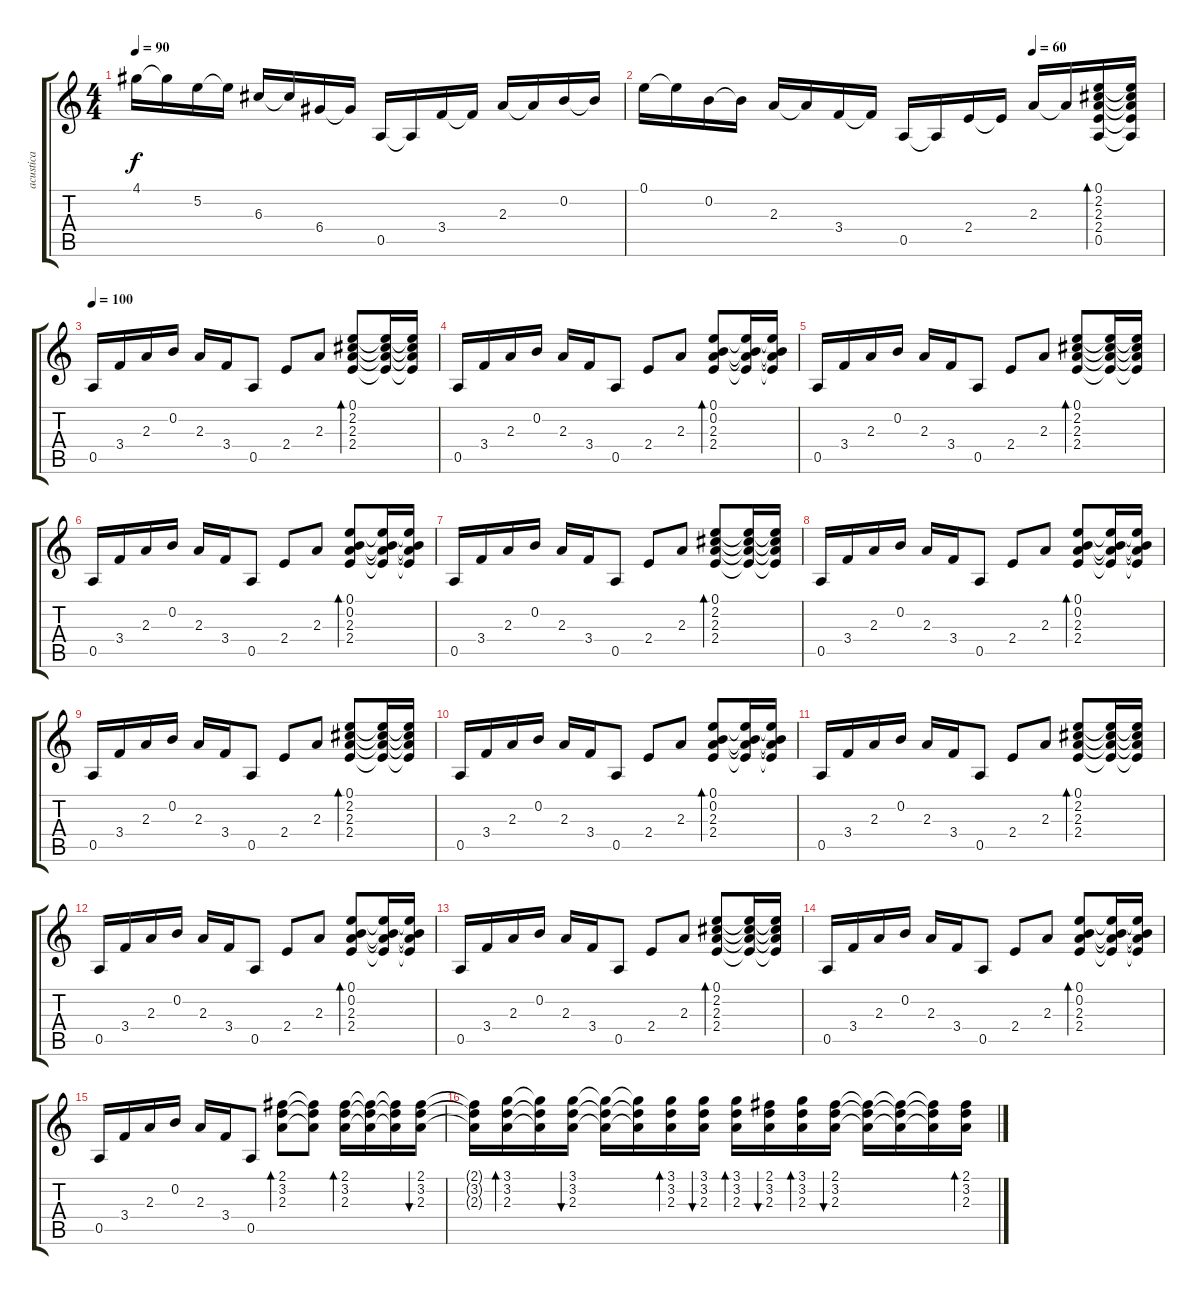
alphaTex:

\track ("acustica" "acustica") {instrument acousticguitarnylon}
\staff {score tabs}
\tuning (E4 B3 G3 D3 A2 E2) {hide}
\ts (4 4)
\tempo 90
\clef g2
\ks c
4.1.16{dy f} 4.1{t}.16 5.2.16 5.2{t}.16 6.3.16 6.3{t}.16 6.4.16 6.4{t}.16 0.5.16 0.5{t}.16 3.4.16 3.4{t}.16 2.3.16 2.3{t}.16 0.2.16 0.2{t}.16 |
\tempo (60 0.75)
0.1.16 0.1{t}.16 0.2.16 0.2{t}.16 2.3.16 2.3{t}.16 3.4.16 3.4{t}.16 0.5.16 0.5{t}.16 2.4.16 2.4{t}.16 2.3.16 2.3{t}.16 (0.1 2.2 2.3 2.4 0.5).16{bd 480} (0.1{t} 2.2{t} 2.3{t} 2.4{t} 0.5{t}).16 |
\tempo 100
0.5.16 3.4.16 2.3.16 0.2.16 2.3.16 3.4.16 0.5.8 2.4.8 2.3.8 (0.1 2.2 2.3 2.4).8{bd 120} (0.1{t} 2.2{t} 2.3{t} 2.4{t}).16 (0.1{t} 2.2{t} 2.3{t} 2.4{t}).16 |
0.5.16 3.4.16 2.3.16 0.2.16 2.3.16 3.4.16 0.5.8 2.4.8 2.3.8 (0.1 0.2 2.3 2.4).8{bd 120} (0.1{t} 0.2{t} 2.3{t} 2.4{t}).16 (0.1{t} 0.2{t} 2.3{t} 2.4{t}).16 |
0.5.16 3.4.16 2.3.16 0.2.16 2.3.16 3.4.16 0.5.8 2.4.8 2.3.8 (0.1 2.2 2.3 2.4).8{bd 120} (0.1{t} 2.2{t} 2.3{t} 2.4{t}).16 (0.1{t} 2.2{t} 2.3{t} 2.4{t}).16 |
0.5.16 3.4.16 2.3.16 0.2.16 2.3.16 3.4.16 0.5.8 2.4.8 2.3.8 (0.1 0.2 2.3 2.4).8{bd 120} (0.1{t} 0.2{t} 2.3{t} 2.4{t}).16 (0.1{t} 0.2{t} 2.3{t} 2.4{t}).16 |
0.5.16 3.4.16 2.3.16 0.2.16 2.3.16 3.4.16 0.5.8 2.4.8 2.3.8 (0.1 2.2 2.3 2.4).8{bd 120} (0.1{t} 2.2{t} 2.3{t} 2.4{t}).16 (0.1{t} 2.2{t} 2.3{t} 2.4{t}).16 |
0.5.16 3.4.16 2.3.16 0.2.16 2.3.16 3.4.16 0.5.8 2.4.8 2.3.8 (0.1 0.2 2.3 2.4).8{bd 120} (0.1{t} 0.2{t} 2.3{t} 2.4{t}).16 (0.1{t} 0.2{t} 2.3{t} 2.4{t}).16 |
0.5.16 3.4.16 2.3.16 0.2.16 2.3.16 3.4.16 0.5.8 2.4.8 2.3.8 (0.1 2.2 2.3 2.4).8{bd 120} (0.1{t} 2.2{t} 2.3{t} 2.4{t}).16 (0.1{t} 2.2{t} 2.3{t} 2.4{t}).16 |
0.5.16 3.4.16 2.3.16 0.2.16 2.3.16 3.4.16 0.5.8 2.4.8 2.3.8 (0.1 0.2 2.3 2.4).8{bd 120} (0.1{t} 0.2{t} 2.3{t} 2.4{t}).16 (0.1{t} 0.2{t} 2.3{t} 2.4{t}).16 |
0.5.16 3.4.16 2.3.16 0.2.16 2.3.16 3.4.16 0.5.8 2.4.8 2.3.8 (0.1 2.2 2.3 2.4).8{bd 120} (0.1{t} 2.2{t} 2.3{t} 2.4{t}).16 (0.1{t} 2.2{t} 2.3{t} 2.4{t}).16 |
0.5.16 3.4.16 2.3.16 0.2.16 2.3.16 3.4.16 0.5.8 2.4.8 2.3.8 (0.1 0.2 2.3 2.4).8{bd 120} (0.1{t} 0.2{t} 2.3{t} 2.4{t}).16 (0.1{t} 0.2{t} 2.3{t} 2.4{t}).16 |
0.5.16 3.4.16 2.3.16 0.2.16 2.3.16 3.4.16 0.5.8 2.4.8 2.3.8 (0.1 2.2 2.3 2.4).8{bd 120} (0.1{t} 2.2{t} 2.3{t} 2.4{t}).16 (0.1{t} 2.2{t} 2.3{t} 2.4{t}).16 |
0.5.16 3.4.16 2.3.16 0.2.16 2.3.16 3.4.16 0.5.8 2.4.8 2.3.8 (0.1 0.2 2.3 2.4).8{bd 120} (0.1{t} 0.2{t} 2.3{t} 2.4{t}).16 (0.1{t} 0.2{t} 2.3{t} 2.4{t}).16 |
0.5.16 3.4.16 2.3.16 0.2.16 2.3.16 3.4.16 0.5.8 (2.1 3.2 2.3).8{bd 120} (2.1{t} 3.2{t} 2.3{t}).8 (2.1 3.2 2.3).16{bd 120} (2.1{t} 3.2{t} 2.3{t}).16 (2.1{t} 3.2{t} 2.3{t}).16 (2.1 3.2 2.3).16{bu 120} |
(2.1{t} 3.2{t} 2.3{t}).16 (3.1 3.2 2.3).16{bd 120} (3.1{t} 3.2{t} 2.3{t}).16 (3.1 3.2 2.3).16{bu 120} (3.1{t} 3.2{t} 2.3{t}).16 (3.1{t} 3.2{t} 2.3{t}).16 (3.1 3.2 2.3).16{bd 120} (3.1 3.2 2.3).16{bu 120} (3.1 3.2 2.3).16{bd 120} (2.1 3.2 2.3).16{bu 120} (3.1 3.2 2.3).16{bd 120} (2.1 3.2 2.3).16{bu 120} (2.1{t} 3.2{t} 2.3{t}).16 (2.1{t} 3.2{t} 2.3{t}).16 (2.1{t} 3.2{t} 2.3{t}).16 (2.1 3.2 2.3).16{bd 120}
